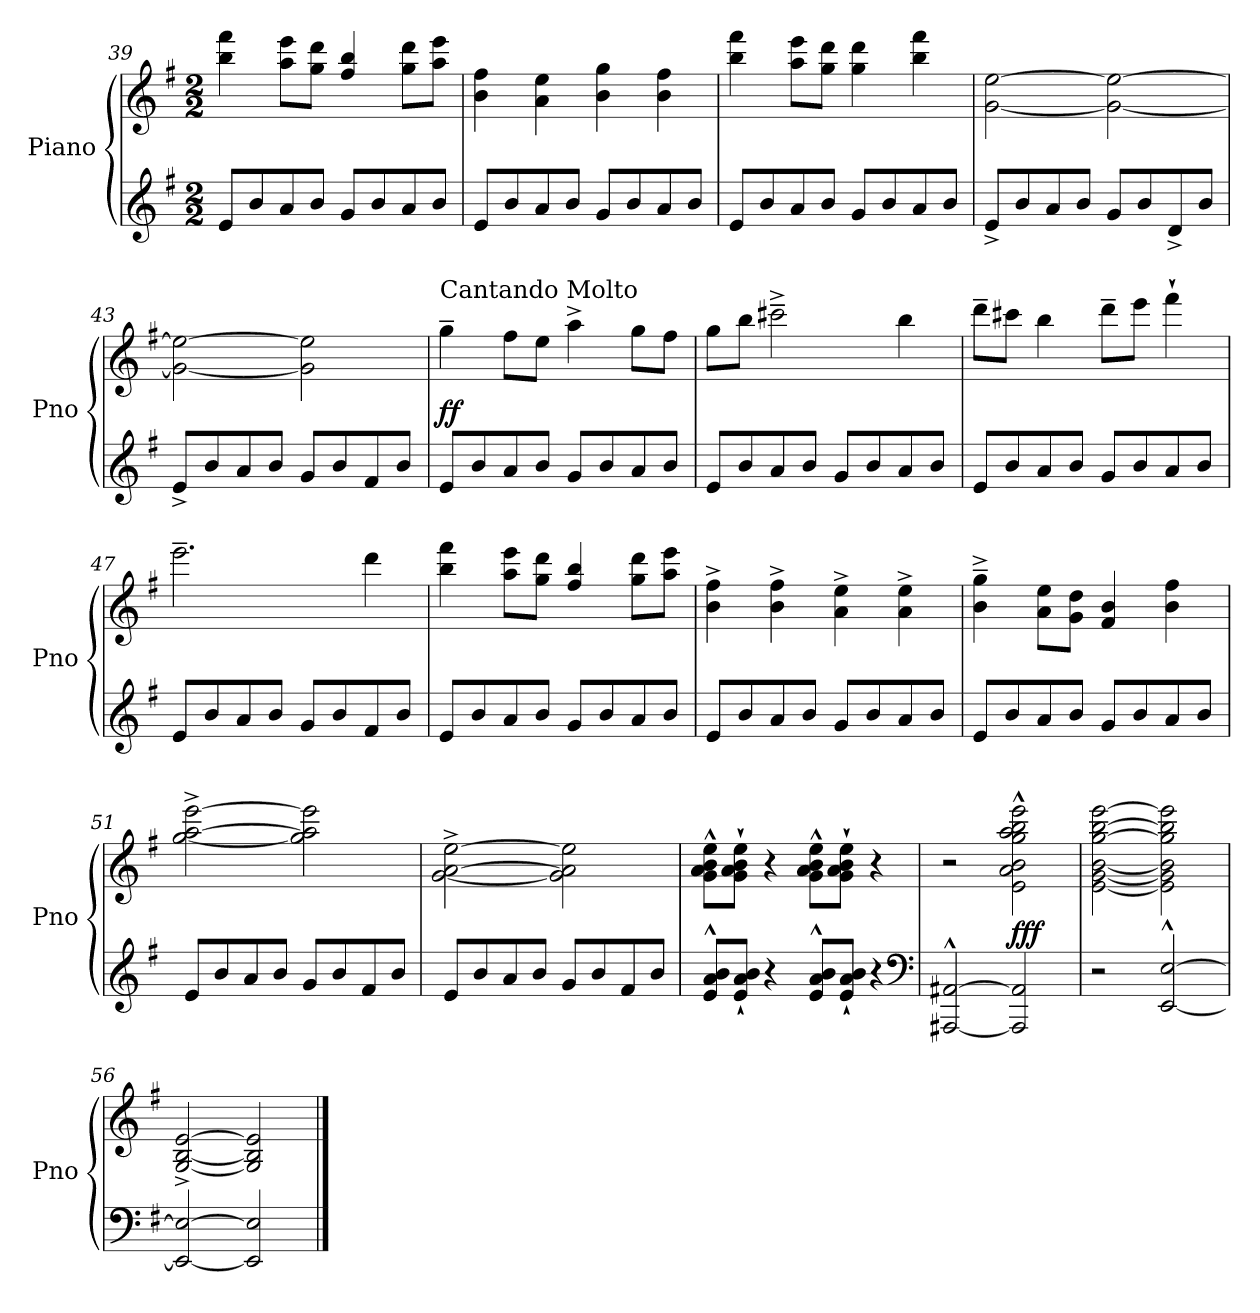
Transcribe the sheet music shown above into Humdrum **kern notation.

**kern	**kern	**dynam
*part1	*part1	*part1
*staff2	*staff1	*staff1/2
*I"Piano	*	*
*I'Pno	*	*
*	*clefG2	*
*k[f#]	*k[f#]	*
*G:	*G:	*
*M2/2	*M2/2	*
=39	=39	=39
8e/L	4bb\ 4fff#\	.
8b/	.	.
8a/	8aa\ 8eee\L	.
8b/J	8gg\ 8ddd\J	.
8g/L	4ff#/ 4bb/	.
8b/	.	.
8a/	8gg\ 8ddd\L	.
8b/J	8aa\ 8eee\J	.
=40	=40	=40
8e/L	4b\ 4ff#\	.
8b/	.	.
8a/	4a\ 4ee\	.
8b/J	.	.
8g/L	4b\ 4gg\	.
8b/	.	.
8a/	4b\ 4ff#\	.
8b/J	.	.
=41	=41	=41
8e/L	4bb\ 4fff#\	.
8b/	.	.
8a/	8aa\ 8eee\L	.
8b/J	8gg\ 8ddd\J	.
8g/L	4gg\ 4ddd\	.
8b/	.	.
8a/	4bb\ 4fff#\	.
8b/J	.	.
!!LO:LB:g=z
=42	=42	=42
8e^/L	[2g\ [2ee\	.
8b/	.	.
8a/	.	.
8b/J	.	.
8g/L	2g\_ 2ee\_	.
8b/	.	.
8d^/	.	.
8b/J	.	.
=43	=43	=43
8e^/L	2g\_ 2ee\_	.
8b/	.	.
8a/	.	.
8b/J	.	.
8g/L	2g\] 2ee\]	.
8b/	.	.
8f#/	.	.
8b/J	.	.
=44	=44	=44
!	!LO:TX:a:t=Cantando Molto	!
!	!	!LO:DY:a=2
8e/L	4gg~\	ff
8b/	.	.
8a/	8ff#\L	.
8b/J	8ee\J	.
8g/L	4aa^\	.
8b/	.	.
8a/	8gg\L	.
8b/J	8ff#\J	.
=45	=45	=45
8e/L	8gg\L	.
8b/	8bb\J	.
8a/	2ccc#X^~\	.
8b/J	.	.
8g/L	.	.
8b/	.	.
8a/	4bb\	.
8b/J	.	.
=46	=46	=46
8e/L	8ddd~\L	.
8b/	8ccc#X\J	.
8a/	4bb\	.
8b/J	.	.
8g/L	8ddd~\L	.
8b/	8eee\J	.
8a/	4fff#`\	.
8b/J	.	.
!!LO:LB:g=z
=47	=47	=47
8e/L	2.eee~\	.
8b/	.	.
8a/	.	.
8b/J	.	.
8g/L	.	.
8b/	.	.
8f#/	4ddd\	.
8b/J	.	.
=48	=48	=48
8e/L	4bb\ 4fff#\	.
8b/	.	.
8a/	8aa\ 8eee\L	.
8b/J	8gg\ 8ddd\J	.
8g/L	4ff#/ 4bb/	.
8b/	.	.
8a/	8gg\ 8ddd\L	.
8b/J	8aa\ 8eee\J	.
=49	=49	=49
8e/L	4b\^ 4ff#\^	.
8b/	.	.
8a/	4b\^ 4ff#\^	.
8b/J	.	.
8g/L	4a\^ 4ee\^	.
8b/	.	.
8a/	4a\^ 4ee\^	.
8b/J	.	.
=50	=50	=50
8e/L	4b\~^ 4gg\~^	.
8b/	.	.
8a/	8a\ 8ee\L	.
8b/J	8g\ 8dd\J	.
8g/L	4f#/ 4b/	.
8b/	.	.
8a/	4b\ 4ff#\	.
8b/J	.	.
=51	=51	=51
8e/L	[2gg\^ [2aa\^ [2eee\^	.
8b/	.	.
8a/	.	.
8b/J	.	.
8g/L	2gg\] 2aa\] 2eee\]	.
8b/	.	.
8f#/	.	.
8b/J	.	.
=52	=52	=52
8e/L	[2g\^ [2a\^ [2ee\^	.
8b/	.	.
8a/	.	.
8b/J	.	.
8g/L	2g\] 2a\] 2ee\]	.
8b/	.	.
8f#/	.	.
8b/J	.	.
!!LO:LB:g=z
=53	=53	=53
8e/^^ 8a/^^ 8b/^^L	8g\^^ 8a\^^ 8b\^^ 8ee\^^L	.
8e/` 8a/` 8b/`J	8g\` 8a\` 8b\` 8ee\`J	.
4r	4r	.
8e/^^ 8a/^^ 8b/^^L	8g\^^ 8a\^^ 8b\^^ 8ee\^^L	.
8e/` 8a/` 8b/`J	8g\` 8a\` 8b\` 8ee\`J	.
4r	4r	.
*clefF4	*	*
=54	=54	=54
[2AAA#X/^^ [2AA#X/^^	2r	.
!	!	!LO:DY:a=2
2AAA#/] 2AA#/]	2e\^^ 2a\^^ 2b\^^ 2gg\^^ 2aa\^^ 2bb\^^ 2eee\^^	fff
=55	=55	=55
2r	[2e\ [2g\ [2b\ [2gg\ [2bb\ [2eee\	.
[2EE/^^ [2E/^^	2e\] 2g\] 2b\] 2gg\] 2bb\] 2eee\]	.
=56	=56	=56
2EE/_ 2E/_	[2G/^ [2B/^ [2e/^	.
2EE/] 2E/]	2G/] 2B/] 2e/]	.
==	==	==
*-	*-	*-
